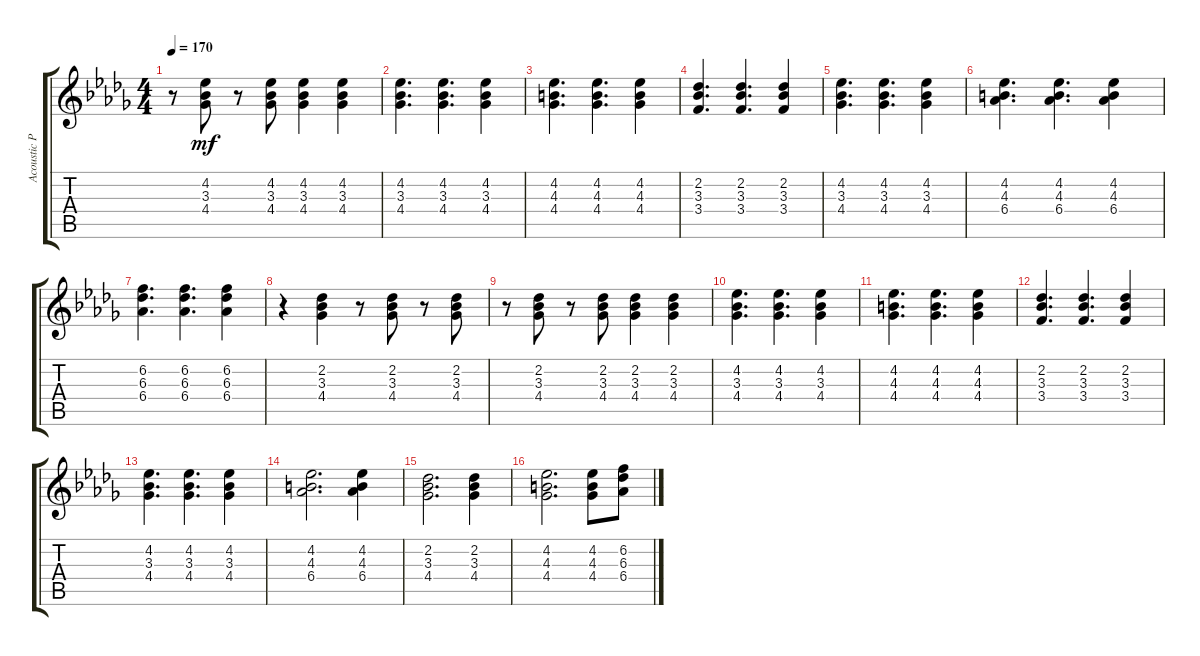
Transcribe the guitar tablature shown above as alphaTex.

\track ("Acoustic Piano" "Acoustic P") {instrument acousticguitarsteel}
\staff {score tabs}
\tuning (E4 B3 G3 D3 A2 E2) {hide}
\ts (4 4)
\tempo 170
\clef g2
\ks db
r.8{dy mf} (4.2 3.3 4.4).8 r.8 (4.2 3.3 4.4).8 (4.2 3.3 4.4).4 (4.2 3.3 4.4).4 |
(4.2 3.3 4.4).4{d} (4.2 3.3 4.4).4{d} (4.2 3.3 4.4).4 |
(4.2 4.3 4.4).4{d} (4.2 4.3 4.4).4{d} (4.2 4.3 4.4).4 |
(2.2 3.3 3.4).4{d} (2.2 3.3 3.4).4{d} (2.2 3.3 3.4).4 |
(4.2 3.3 4.4).4{d} (4.2 3.3 4.4).4{d} (4.2 3.3 4.4).4 |
(4.2 4.3 6.4).4{d} (4.2 4.3 6.4).4{d} (4.2 4.3 6.4).4 |
(6.2 6.3 6.4).4{d} (6.2 6.3 6.4).4{d} (6.2 6.3 6.4).4 |
r.4 (2.2 3.3 4.4).4 r.8 (2.2 3.3 4.4).8 r.8 (2.2 3.3 4.4).8 |
r.8 (2.2 3.3 4.4).8 r.8 (2.2 3.3 4.4).8 (2.2 3.3 4.4).4 (2.2 3.3 4.4).4 |
(4.2 3.3 4.4).4{d} (4.2 3.3 4.4).4{d} (4.2 3.3 4.4).4 |
(4.2 4.3 4.4).4{d} (4.2 4.3 4.4).4{d} (4.2 4.3 4.4).4 |
(2.2 3.3 3.4).4{d} (2.2 3.3 3.4).4{d} (2.2 3.3 3.4).4 |
(4.2 3.3 4.4).4{d} (4.2 3.3 4.4).4{d} (4.2 3.3 4.4).4 |
(4.2 4.3 6.4).2{d} (4.2 4.3 6.4).4 |
(2.2 3.3 4.4).2{d} (2.2 3.3 4.4).4 |
(4.2 4.3 4.4).2{d} (4.2 4.3 4.4).8 (6.2 6.3 6.4).8
